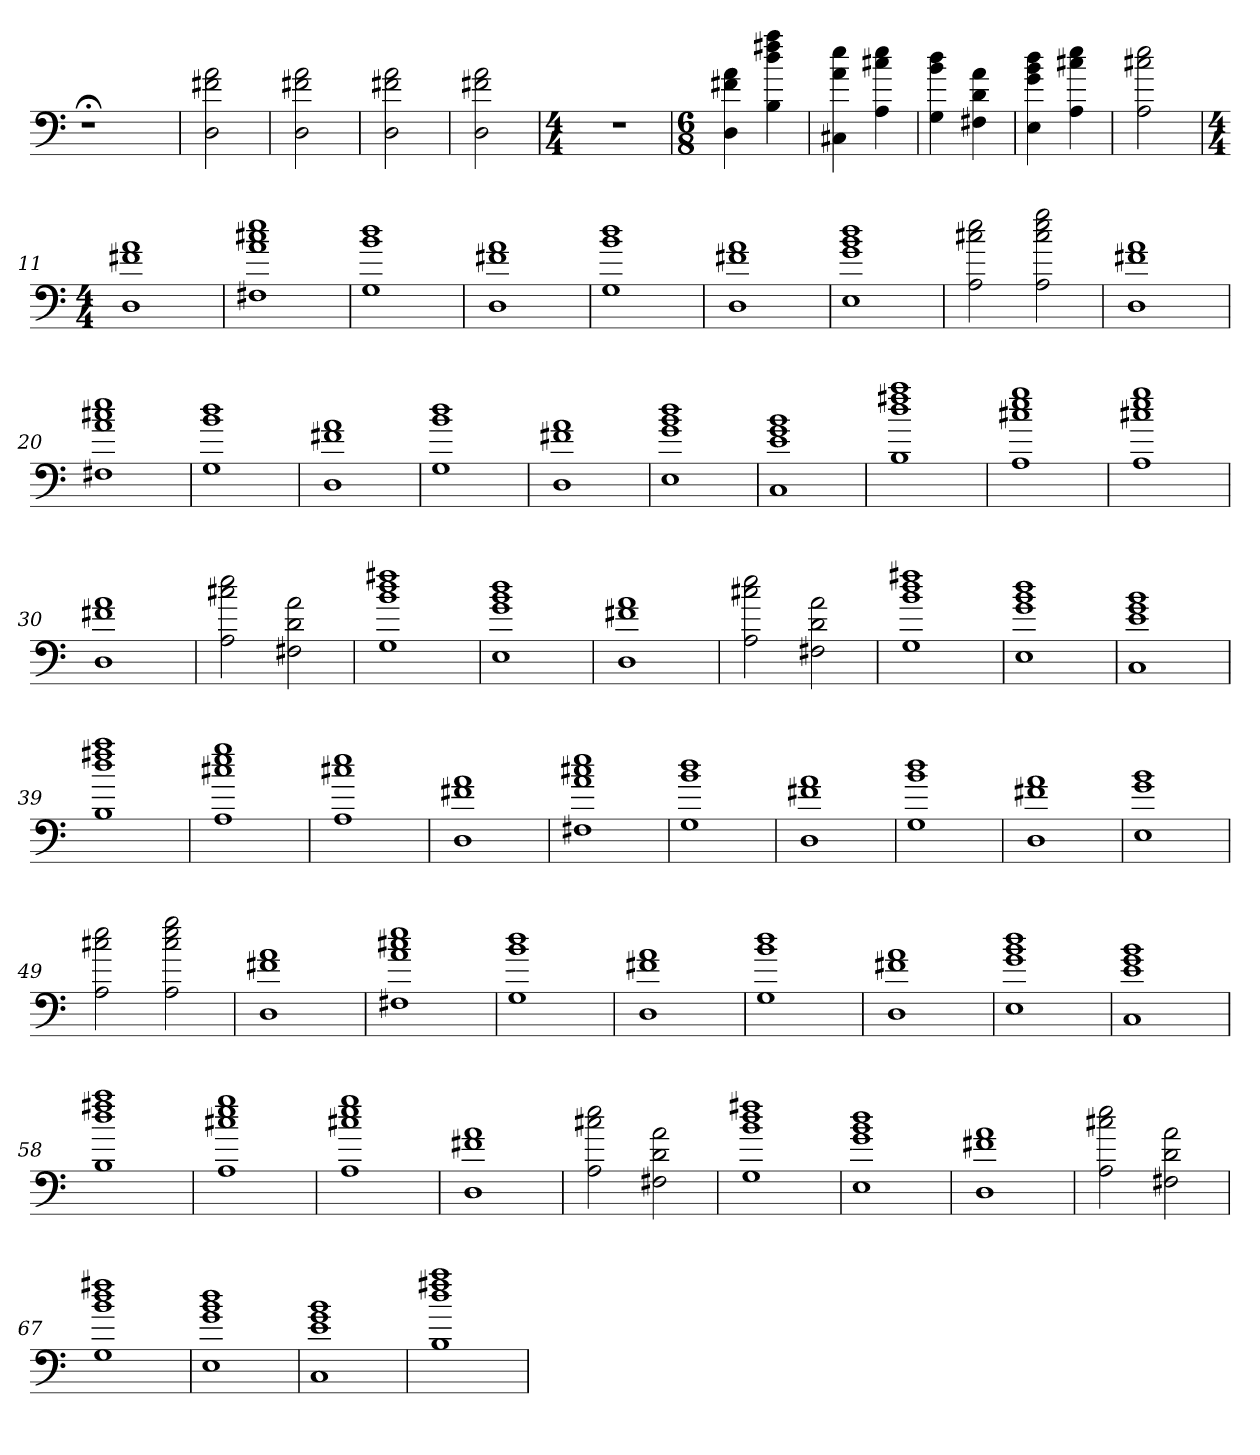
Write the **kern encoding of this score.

**kern
*part1
*staff1
=
1r;<
=1
2D 2f#X 2a
=2
2D 2f#X 2a
=3
2D 2f#X 2a
=4
2D 2f#X 2a
=5
*M4/4
1r
=6
*M6/8
4D 4f#X 4a
4B 4dd 4ff#X 4aa
=7
4C#X 4a 4ee
4A 4cc#X 4ee
=8
4G 4b 4dd
4F#X 4d 4a
=9
4E 4g 4b 4dd
4A 4cc#X 4ee
=10
2A 2cc#X 2ee
=11
*M4/4
1D 1f#X 1a
=12
1F#X 1a 1cc#X 1ee
=13
1G 1b 1dd
=14
1D 1f#X 1a
=15
1G 1b 1dd
=16
1D 1f#X 1a
=17
1E 1g 1b 1dd
=18
2A 2cc#X 2ee
2A 2cc# 2ee 2gg
=19
1D 1f#X 1a
=20
1F#X 1a 1cc#X 1ee
=21
1G 1b 1dd
=22
1D 1f#X 1a
=23
1G 1b 1dd
=24
1D 1f#X 1a
=25
1E 1g 1b 1dd
=26
1C 1e 1g 1b
=27
1B 1dd 1ff#X 1aa
=28
1A 1cc#X 1ee 1gg
=29
1A 1cc#X 1ee 1gg
=30
1D 1f#X 1a
=31
2A 2cc#X 2ee
2F#X 2d 2a
=32
1G 1b 1dd 1ff#X
=33
1E 1g 1b 1dd
=34
1D 1f#X 1a
=35
2A 2cc#X 2ee
2F#X 2d 2a
=36
1G 1b 1dd 1ff#X
=37
1E 1g 1b 1dd
=38
1C 1e 1g 1b
=39
1B 1dd 1ff#X 1aa
=40
1A 1cc#X 1ee 1gg
=41
1A 1cc#X 1ee
=42
1D 1f#X 1a
=43
1F#X 1a 1cc#X 1ee
=44
1G 1b 1dd
=45
1D 1f#X 1a
=46
1G 1b 1dd
=47
1D 1f#X 1a
=48
1E 1g 1b
=49
2A 2cc#X 2ee
2A 2cc# 2ee 2gg
=50
1D 1f#X 1a
=51
1F#X 1a 1cc#X 1ee
=52
1G 1b 1dd
=53
1D 1f#X 1a
=54
1G 1b 1dd
=55
1D 1f#X 1a
=56
1E 1g 1b 1dd
=57
1C 1e 1g 1b
=58
1B 1dd 1ff#X 1aa
=59
1A 1cc#X 1ee 1gg
=60
1A 1cc#X 1ee 1gg
=61
1D 1f#X 1a
=62
2A 2cc#X 2ee
2F#X 2d 2a
=63
1G 1b 1dd 1ff#X
=64
1E 1g 1b 1dd
=65
1D 1f#X 1a
=66
2A 2cc#X 2ee
2F#X 2d 2a
=67
1G 1b 1dd 1ff#X
=68
1E 1g 1b 1dd
=69
1C 1e 1g 1b
=70
1B 1dd 1ff#X 1aa
=
*-
